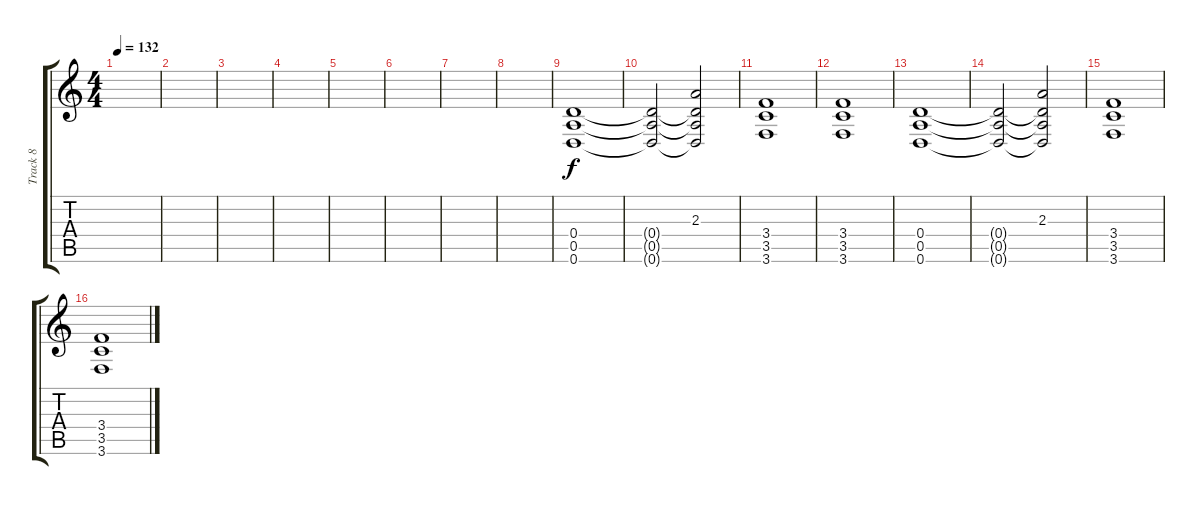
\track ("Track 8" "Track 8") {instrument distortionguitar}
\staff {score tabs}
\tuning (E4 B3 G3 D3 A2 D2) {hide}
\ts (4 4)
\tempo 132
\clef g2
\ks c
|
|
|
|
|
|
|
|
(0.4 0.5 0.6).1 |
(0.4{t} 0.5{t} 0.6{t}).2 (2.3 0.4{t} 0.5{t} 0.6{t}).2 |
(3.4 3.5 3.6).1 |
(3.4 3.5 3.6).1 |
(0.4 0.5 0.6).1 |
(0.4{t} 0.5{t} 0.6{t}).2 (2.3 0.4{t} 0.5{t} 0.6{t}).2 |
(3.4 3.5 3.6).1 |
(3.4 3.5 3.6).1
